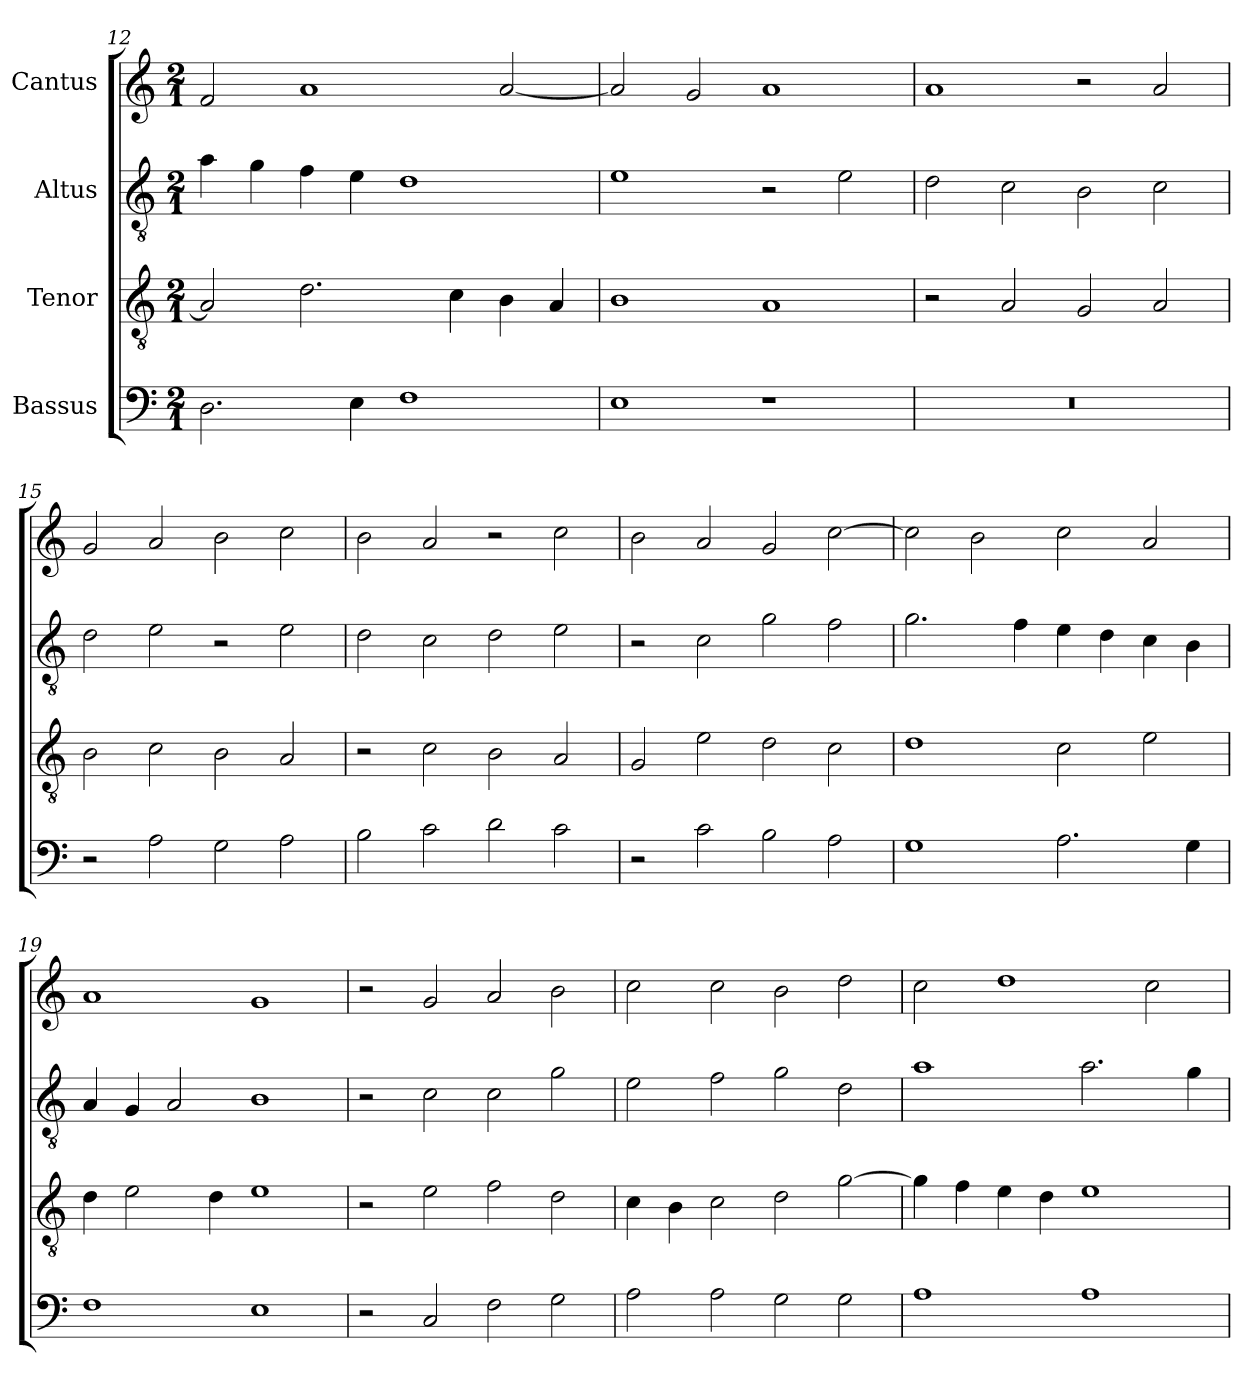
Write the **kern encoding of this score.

**kern	**kern	**kern	**kern
*part4	*part3	*part2	*part1
*staff4	*staff3	*staff2	*staff1
*I"Bassus	*I"Tenor	*I"Altus	*I"Cantus
*clefF4	*clefGv2	*clefGv2	*clefG2
*	*ITrd7c12	*ITrd7c12	*
*k[]	*k[]	*k[]	*k[]
*C:	*C:	*C:	*C:
*M2/1	*M2/1	*M2/1	*M2/1
=12	=12	=12	=12
2.Di\	2AAi/]	4Ai\	2fi/
.	.	4Gi\	.
.	2.Di\	4Fi\	1ai
4Ei\	.	4Ei\	.
1Fi	.	1Di	.
.	4Ci\	.	.
.	4BBi\	.	[<2ai/
.	4AAi/	.	.
=13	=13	=13	=13
1Ei	1BBi	1Ei	2ai/]
.	.	.	2gi/
1r	1AAi	2r	1ai
.	.	2Ei\	.
=14	=14	=14	=14
!LO:N:vis=1	!	!	!
0r	2r	2Di\	1ai
.	2AAi/	2Ci\	.
.	2GGi/	2BBi\	2r
.	2AAi/	2Ci\	2ai/
=15	=15	=15	=15
2r	2BBi\	2Di\	2gi/
2Ai\	2Ci\	2Ei\	2ai/
2Gi\	2BBi\	2r	2bi\
2Ai\	2AAi/	2Ei\	2cci\
!!LO:LB:g=z
=16	=16	=16	=16
2Bi\	2r	2Di\	2bi\
2ci\	2Ci\	2Ci\	2ai/
2di\	2BBi\	2Di\	2r
2ci\	2AAi/	2Ei\	2cci\
=17	=17	=17	=17
2r	2GGi/	2r	2bi\
2ci\	2Ei\	2Ci\	2ai/
2Bi\	2Di\	2Gi\	2gi/
2Ai\	2Ci\	2Fi\	[>2cci\
=18	=18	=18	=18
1Gi	1Di	2.Gi\	2cci\]
.	.	.	2bi\
.	.	4Fi\	.
2.Ai\	2Ci\	4Ei\	2cci\
.	.	4Di\	.
.	2Ei\	4Ci\	2ai/
4Gi\	.	4BBi\	.
=19	=19	=19	=19
1Fi	4Di\	4AAi/	1ai
.	2Ei\	4GGi/	.
.	.	2AAi/	.
.	4Di\	.	.
1Ei	1Ei	1BBi	1gi
=20	=20	=20	=20
2r	2r	2r	2r
2Ci/	2Ei\	2Ci\	2gi/
2Fi\	2Fi\	2Ci\	2ai/
2Gi\	2Di\	2Gi\	2bi\
!!LO:LB:g=z
=21	=21	=21	=21
2Ai\	4Ci\	2Ei\	2cci\
.	4BBi\	.	.
2Ai\	2Ci\	2Fi\	2cci\
2Gi\	2Di\	2Gi\	2bi\
2Gi\	[>2Gi\	2Di\	2ddi\
=22	=22	=22	=22
1Ai	4Gi\]	1Ai	2cci\
.	4Fi\	.	.
.	4Ei\	.	1ddi
.	4Di\	.	.
1Ai	1Ei	2.Ai\	.
.	.	.	2cci\
.	.	4Gi\	.
=	=	=	=
*-	*-	*-	*-
